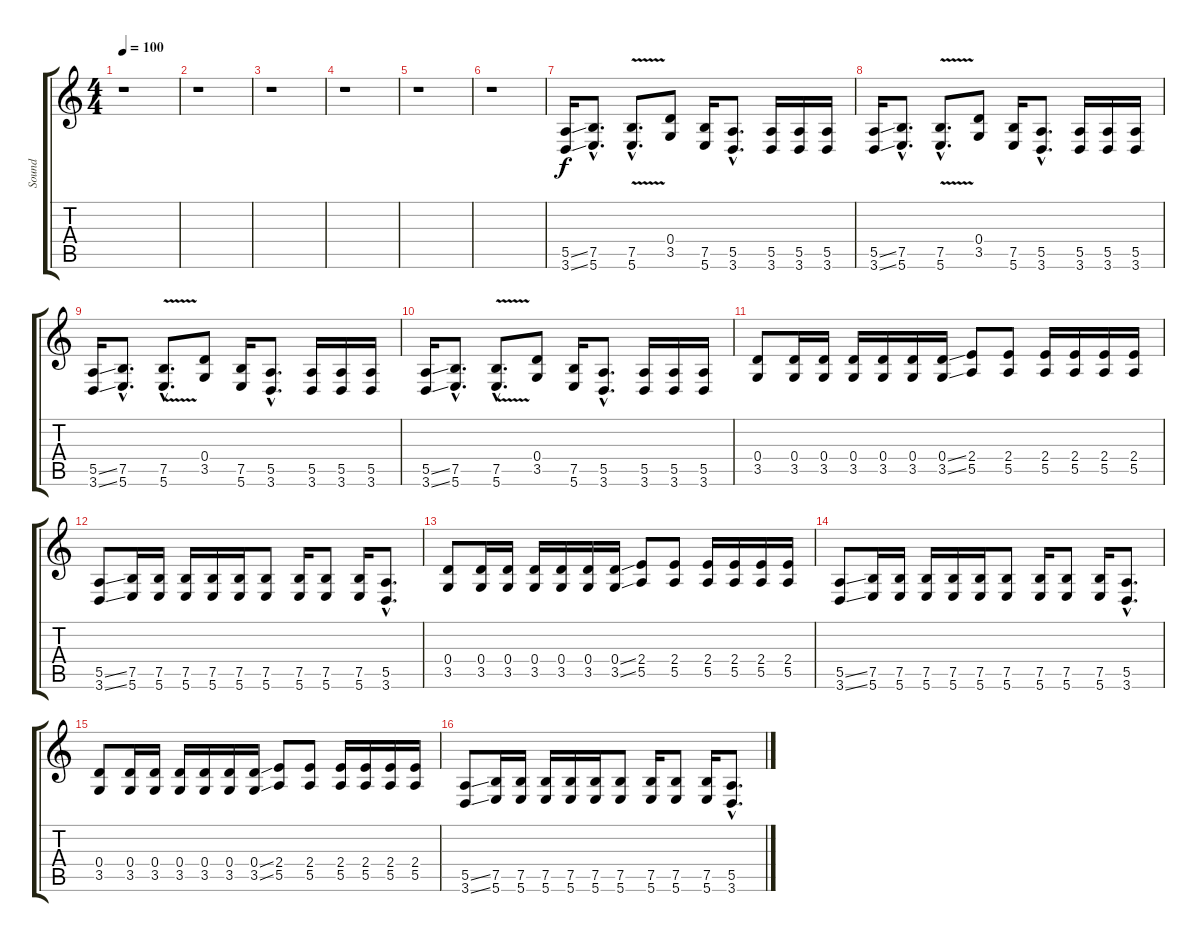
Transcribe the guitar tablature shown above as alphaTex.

\track ("Sound" "Sound") {instrument distortionguitar}
\staff {score tabs}
\tuning (E4 B3 G3 D3 E2 B1) {hide}
\ts (4 4)
\tempo 100
\clef g2
\ks c
r.1{dy f} |
r.1 |
r.1 |
r.1 |
r.1 |
r.1 |
(5.5{ss} 3.6{ss}).16 (7.5{hac} 5.6{hac}).8{d} (7.5{v hac} 5.6{hac}).8{d} (0.4 3.5).8 (7.5 5.6).16 (5.5{hac} 3.6{hac}).8{d} (5.5 3.6).16 (5.5 3.6).16 (5.5 3.6).16 |
(5.5{ss} 3.6{ss}).16 (7.5{hac} 5.6{hac}).8{d} (7.5{v hac} 5.6{hac}).8{d} (0.4 3.5).8 (7.5 5.6).16 (5.5{hac} 3.6{hac}).8{d} (5.5 3.6).16 (5.5 3.6).16 (5.5 3.6).16 |
(5.5{ss} 3.6{ss}).16 (7.5{hac} 5.6{hac}).8{d} (7.5{v hac} 5.6{hac}).8{d} (0.4 3.5).8 (7.5 5.6).16 (5.5{hac} 3.6{hac}).8{d} (5.5 3.6).16 (5.5 3.6).16 (5.5 3.6).16 |
(5.5{ss} 3.6{ss}).16 (7.5{hac} 5.6{hac}).8{d} (7.5{v hac} 5.6{hac}).8{d} (0.4 3.5).8 (7.5 5.6).16 (5.5{hac} 3.6{hac}).8{d} (5.5 3.6).16 (5.5 3.6).16 (5.5 3.6).16 |
(0.4 3.5).8 (0.4 3.5).16 (0.4 3.5).16 (0.4 3.5).16 (0.4 3.5).16 (0.4 3.5).16 (0.4{ss} 3.5{ss}).16 (2.4 5.5).8 (2.4 5.5).8 (2.4 5.5).16 (2.4 5.5).16 (2.4 5.5).16 (2.4 5.5).16 |
(5.5{ss} 3.6{ss}).8 (7.5 5.6).16 (7.5 5.6).16 (7.5 5.6).16 (7.5 5.6).16 (7.5 5.6).16 (7.5 5.6).8 (7.5 5.6).16 (7.5 5.6).8 (7.5 5.6).16 (5.5{hac} 3.6{hac}).8{d} |
(0.4 3.5).8 (0.4 3.5).16 (0.4 3.5).16 (0.4 3.5).16 (0.4 3.5).16 (0.4 3.5).16 (0.4{ss} 3.5{ss}).16 (2.4 5.5).8 (2.4 5.5).8 (2.4 5.5).16 (2.4 5.5).16 (2.4 5.5).16 (2.4 5.5).16 |
(5.5{ss} 3.6{ss}).8 (7.5 5.6).16 (7.5 5.6).16 (7.5 5.6).16 (7.5 5.6).16 (7.5 5.6).16 (7.5 5.6).8 (7.5 5.6).16 (7.5 5.6).8 (7.5 5.6).16 (5.5{hac} 3.6{hac}).8{d} |
(0.4 3.5).8 (0.4 3.5).16 (0.4 3.5).16 (0.4 3.5).16 (0.4 3.5).16 (0.4 3.5).16 (0.4{ss} 3.5{ss}).16 (2.4 5.5).8 (2.4 5.5).8 (2.4 5.5).16 (2.4 5.5).16 (2.4 5.5).16 (2.4 5.5).16 |
(5.5{ss} 3.6{ss}).8 (7.5 5.6).16 (7.5 5.6).16 (7.5 5.6).16 (7.5 5.6).16 (7.5 5.6).16 (7.5 5.6).8 (7.5 5.6).16 (7.5 5.6).8 (7.5 5.6).16 (5.5{hac} 3.6{hac}).8{d}
